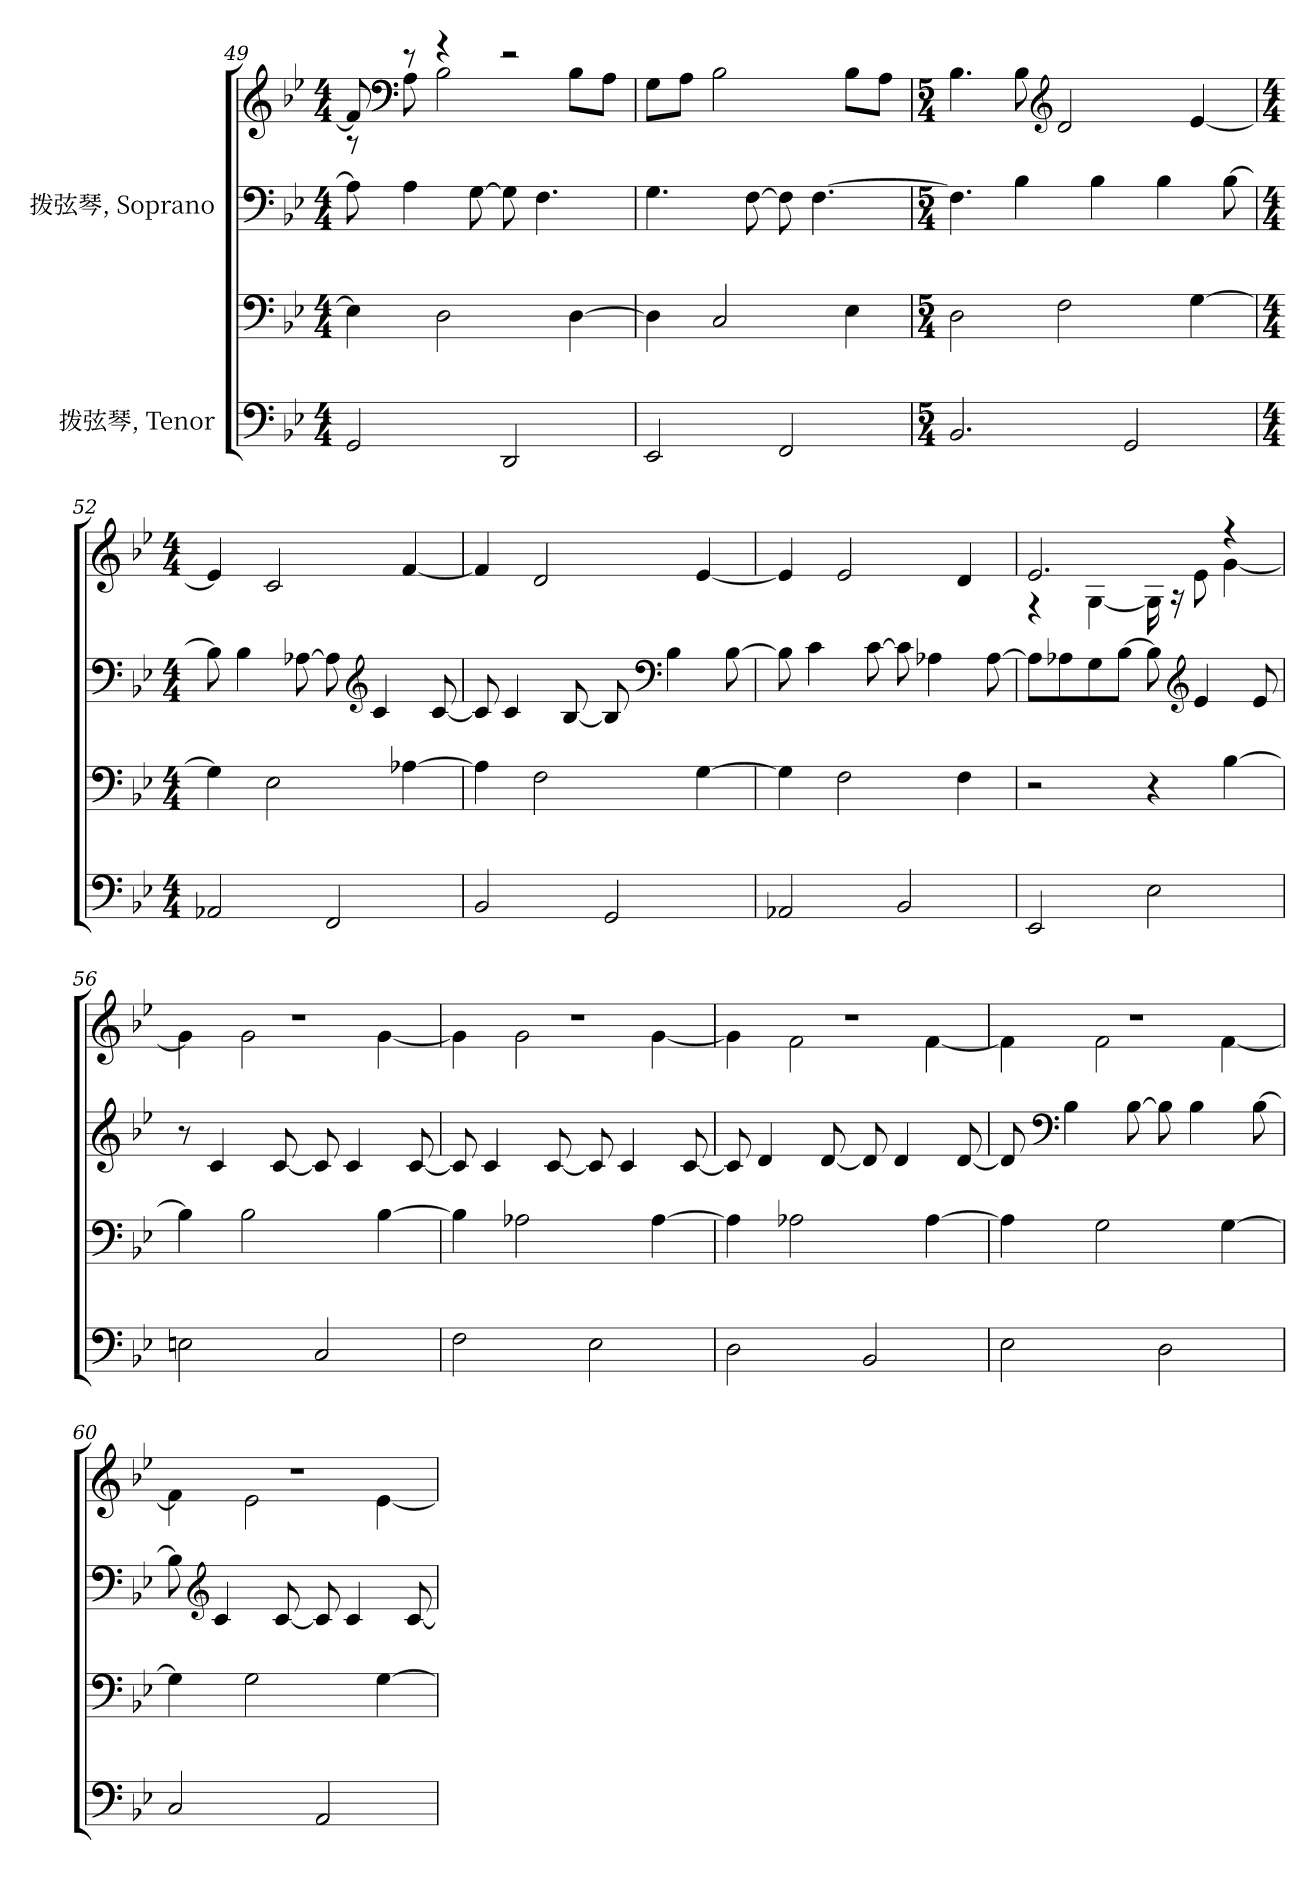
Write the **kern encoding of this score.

**kern	**kern	**kern	**kern
*part2	*part2	*part1	*part1
*staff4	*staff3	*staff2	*staff1
*I"拨弦琴, Tenor	*	*I"拨弦琴, Soprano	*
*clefF4	*clefF4	*clefF4	*clefG2
*k[b-e-]	*k[b-e-]	*k[b-e-]	*k[b-e-]
*M4/4	*M4/4	*M4/4	*M4/4
=49	=49	=49	=49
*	*	*	*^
2GG/	4E-\]	8A\]	8f/]	8r
*	*	*	*clefF4	*
.	.	4A\	8r	8A\
.	2D\	.	4r	2B-\
.	.	[8G\	.	.
2DD/	.	8G\]	2r	.
.	.	4.F\	.	.
.	[4D\	.	.	8B-\L
.	.	.	.	8A\J
*	*	*	*v	*v
=50	=50	=50	=50
2EE-/	4D\]	4.G\	8G\L
.	.	.	8A\J
.	2C/	.	2B-\
.	.	[8F\	.
2FF/	.	8F\]	.
.	.	[4.F\	.
.	4E-\	.	8B-\L
.	.	.	8A\J
=51	=51	=51	=51
*M5/4	*M5/4	*M5/4	*M5/4
2.BB-/	2D\	4.F\]	4.B-\
.	.	4B-\	8B-\
*	*	*	*clefG2
.	2F\	.	2d/
.	.	4B-\	.
2GG/	.	.	.
.	.	4B-\	.
.	[4G\	.	[4e-/
.	.	[8B-\	.
!!LO:LB:g=z
=52	=52	=52	=52
*M4/4	*M4/4	*M4/4	*M4/4
2AA-X/	4G\]	8B-\]	4e-/]
.	.	4B-\	.
.	2E-\	.	2c/
.	.	[8A-X\	.
2FF/	.	8A-\]	.
*	*	*clefG2	*
.	.	4c/	.
.	[4A-X\	.	[4f/
.	.	[8c/	.
=53	=53	=53	=53
2BB-/	4A-\]	8c/]	4f/]
.	.	4c/	.
.	2F\	.	2d/
.	.	[8B-/	.
2GG/	.	8B-/]	.
*	*	*clefF4	*
.	.	4B-\	.
.	[4G\	.	[4e-/
.	.	[8B-\	.
=54	=54	=54	=54
2AA-X/	4G\]	8B-\]	4e-/]
.	.	4c\	.
.	2F\	.	2e-/
.	.	[8c\	.
2BB-/	.	8c\]	.
.	.	4A-X\	.
.	4F\	.	4d/
.	.	[8A-\	.
=55	=55	=55	=55
*	*	*	*^
2EE-/	2r	8A-\L]	2.e-/	4r
.	.	8A-X\	.	.
.	.	8G\	.	[4G\
.	.	[8B-\J	.	.
2E-\	4r	8B-\]	.	16G\]
.	.	.	.	16r
*	*	*clefG2	*	*
.	.	4e-/	.	8e-\
.	[4B-\	.	4r	[4g\
.	.	8e-/	.	.
!!LO:LB:g=z	!!
=56	=56	=56	=56	=56
2En\	4B-\]	8r	1r	4g\]
.	.	4c/	.	.
.	2B-\	.	.	2g\
.	.	[8c/	.	.
2C/	.	8c/]	.	.
.	.	4c/	.	.
.	[4B-\	.	.	[4g\
.	.	[8c/	.	.
=57	=57	=57	=57	=57
2F\	4B-\]	8c/]	1r	4g\]
.	.	4c/	.	.
.	2A-X\	.	.	2g\
.	.	[8c/	.	.
2E-\	.	8c/]	.	.
.	.	4c/	.	.
.	[4A-\	.	.	[4g\
.	.	[8c/	.	.
=58	=58	=58	=58	=58
2D\	4A-\]	8c/]	1r	4g\]
.	.	4d/	.	.
.	2A-X\	.	.	2f\
.	.	[8d/	.	.
2BB-/	.	8d/]	.	.
.	.	4d/	.	.
.	[4A-\	.	.	[4f\
.	.	[8d/	.	.
=59	=59	=59	=59	=59
2E-\	4A-\]	8d/]	1r	4f\]
*	*	*clefF4	*	*
.	.	4B-\	.	.
.	2G\	.	.	2f\
.	.	[8B-\	.	.
2D\	.	8B-\]	.	.
.	.	4B-\	.	.
.	[4G\	.	.	[4f\
.	.	[8B-\	.	.
!!LO:PB:g=z	!!
=60	=60	=60	=60	=60
2C/	4G\]	8B-\]	1r	4f\]
*	*	*clefG2	*	*
.	.	4c/	.	.
.	2G\	.	.	2e-\
.	.	[8c/	.	.
2AA/	.	8c/]	.	.
.	.	4c/	.	.
.	[4G\	.	.	[4e-\
.	.	[8c/	.	.
*	*	*	*v	*v
=	=	=	=
*-	*-	*-	*-
